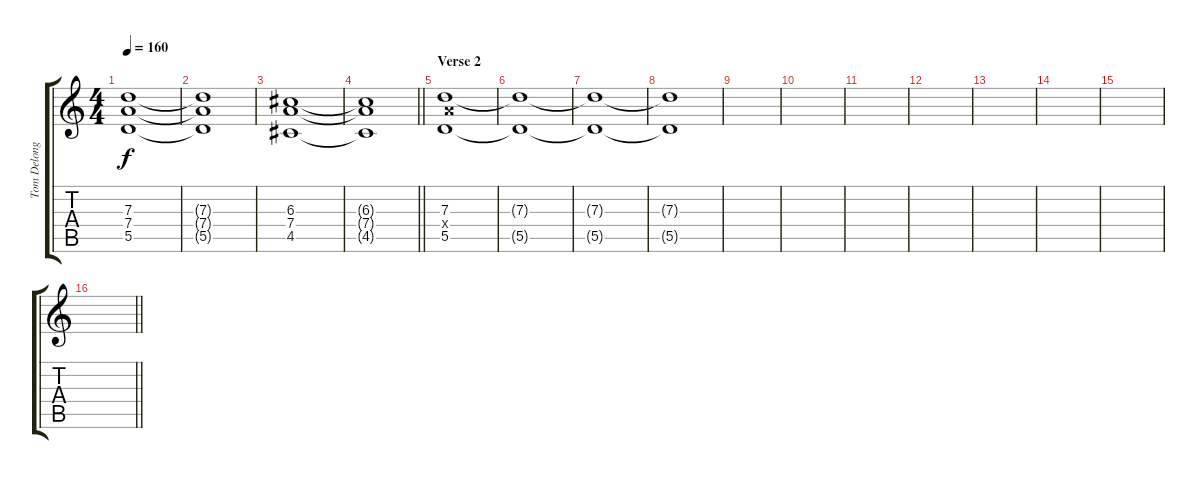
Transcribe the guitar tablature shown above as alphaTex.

\track ("Tom Delonge - Guitar" "Tom Delong") {instrument distortionguitar}
\staff {score tabs}
\tuning (E4 B3 G3 D3 A2 E2) {hide}
\ts (4 4)
\tempo 160
\clef g2
\ks c
(7.3 7.4 5.5).1{dy f} |
(7.3{t} 7.4{t} 5.5{t}).1 |
(6.3 7.4 4.5).1 |
\barLineRight lightlight
(6.3{t} 7.4{t} 4.5{t}).1 |
\section ("" "Verse 2")
(7.3 7.4{x} 5.5).1{volume 0} |
(7.3{t} 5.5{t}).1 |
(7.3{t} 5.5{t}).1 |
(7.3{t} 5.5{t}).1 |
|
|
|
|
|
|
|
\barLineRight lightlight
